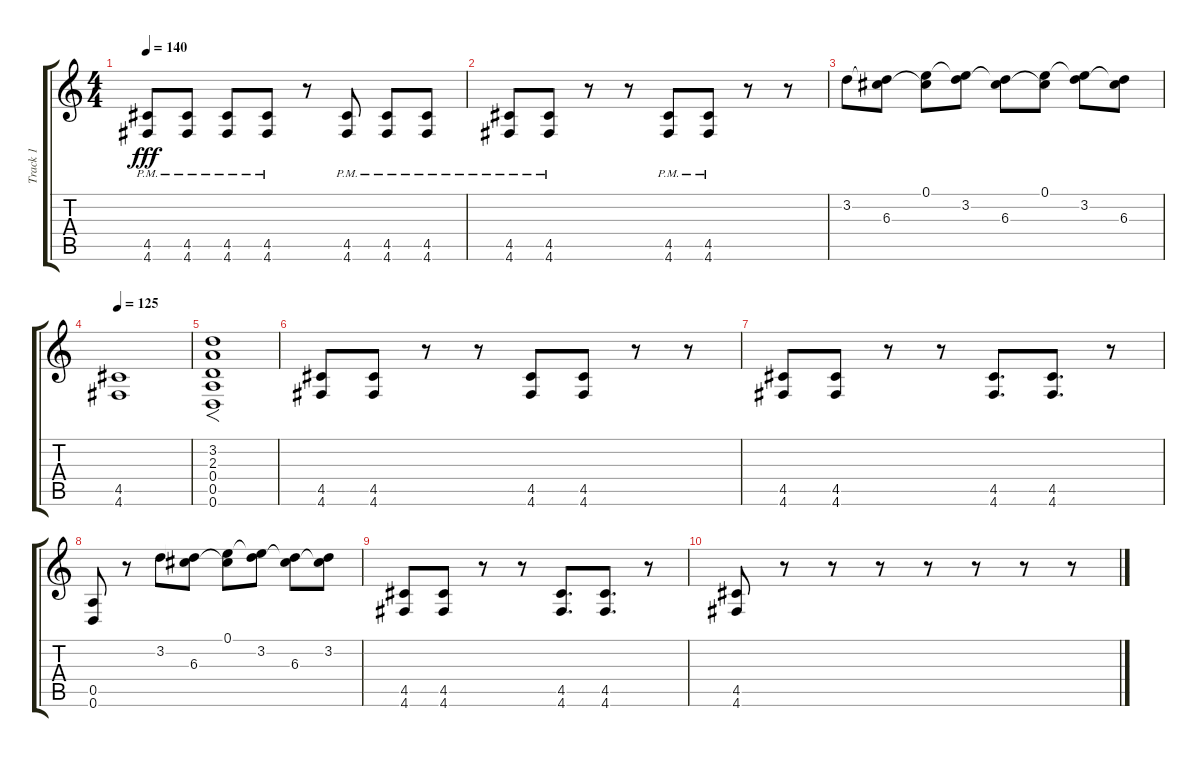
\track ("Track 1" "Track 1") {instrument overdrivenguitar}
\staff {score tabs}
\tuning (E4 B3 G3 D3 A2 D2) {hide}
\ts (4 4)
\tempo 140
\clef g2
\ks c
(4.5{pm} 4.6{pm}).8{dy fff} (4.5{pm} 4.6{pm}).8 (4.5{pm} 4.6{pm}).8 (4.5{pm} 4.6{pm}).8 r.8 (4.5{pm} 4.6{pm}).8 (4.5{pm} 4.6{pm}).8 (4.5{pm} 4.6{pm}).8 |
(4.5{pm} 4.6{pm}).8 (4.5{pm} 4.6{pm}).8 r.8 r.8 (4.5{pm} 4.6{pm}).8 (4.5{pm} 4.6{pm}).8 r.8 r.8 |
3.2.8 (3.2{t} 6.3).8 (0.1 6.3{t}).8 (0.1{t} 3.2).8 (3.2{t} 6.3).8 (0.1 6.3{t}).8 (0.1{t} 3.2).8 (3.2{t} 6.3).8 |
\tempo 125
(4.5 4.6).1 |
(3.2 2.3 0.4 0.5 0.6).1{f} |
(4.5 4.6).8 (4.5 4.6).8 r.8 r.8 (4.5 4.6).8 (4.5 4.6).8 r.8 r.8 |
(4.5 4.6).8 (4.5 4.6).8 r.8 r.8 (4.5 4.6).8{d} (4.5 4.6).8{d} r.8 |
(0.5 0.6).8 r.8 3.2.8 (3.2{t} 6.3).8 (0.1 6.3{t}).8 (0.1{t} 3.2).8 (3.2{t} 6.3).8 (3.2 6.3{t}).8 |
(4.5 4.6).8 (4.5 4.6).8 r.8 r.8 (4.5 4.6).8{d} (4.5 4.6).8{d} r.8 |
(4.5 4.6).8 r.8 r.8 r.8 r.8 r.8 r.8 r.8
